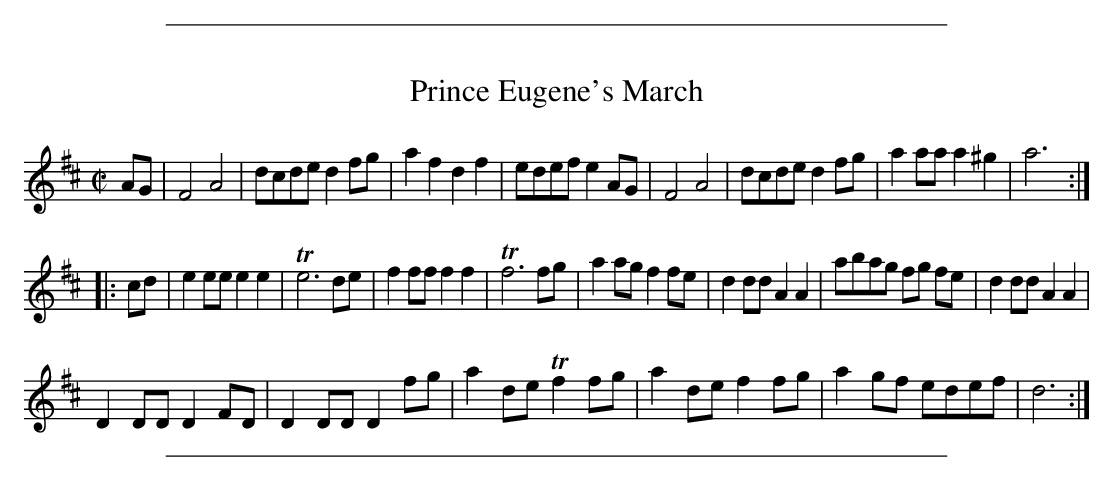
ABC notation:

X:1
T: Prince Eugene's March
M: C|
L: 1/8
K: D
AG |\
F4 A4 | dcde d2fg | a2f2 d2f2 | edef e2AG | F4 A4 | dcde d2fg | a2aa  a2^g2 | a6 ::
cd |\
e2ee e2e2 | Te6 de | f2ff f2f2 | Tf6 fg | a2ag f2fe | d2dd A2A2 | abag fg fe | d2dd A2A2 |
D2DD D2FD | D2DD D2fg | a2de Tf2fg | a2de f2fg | a2gf edef | d6 :|
